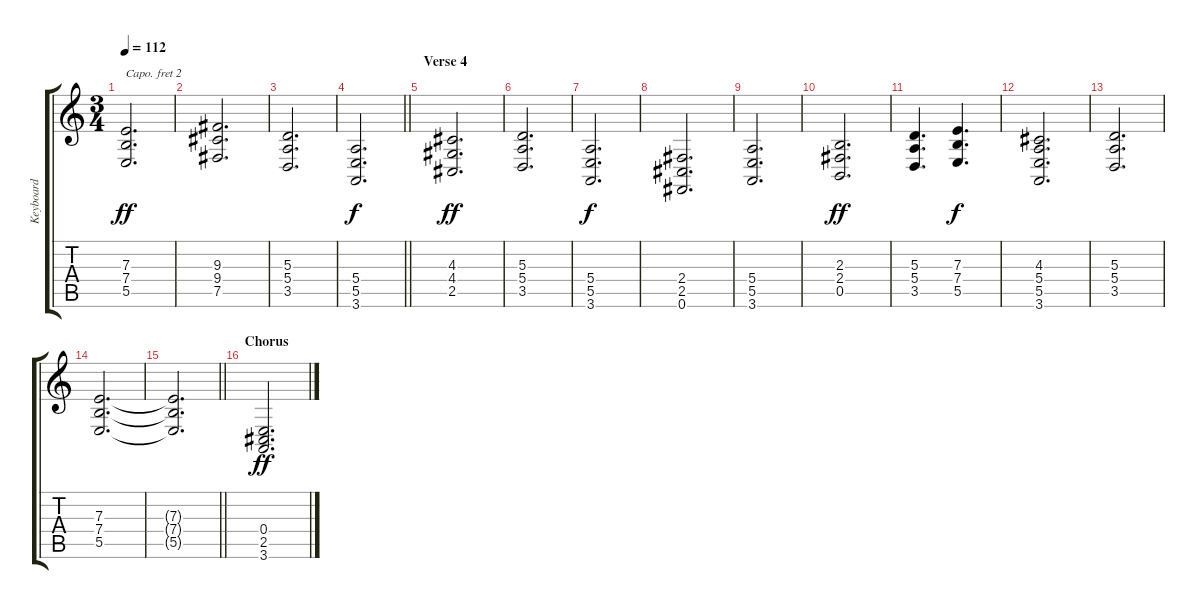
\track ("Keyboard" "Keyboard") {instrument synthstrings1}
\staff {score tabs}
\capo 2
\tuning (E4 B3 G3 D3 A2 E2) {hide}
\ts (3 4)
\tempo 112
\clef g2
\ks c
(7.3 7.4 5.5).2{d dy ff} |
(9.3 9.4 7.5).2{d} |
(5.3 5.4 3.5).2{d} |
\barLineRight lightlight
(5.4 5.5 3.6).2{d dy f} |
\section ("" "Verse 4")
(4.3 4.4 2.5).2{d dy ff} |
(5.3 5.4 3.5).2{d} |
(5.4 5.5 3.6).2{d dy f} |
(2.4 2.5 0.6).2{d} |
(5.4 5.5 3.6).2{d} |
(2.3 2.4 0.5).2{d dy ff} |
(5.3 5.4 3.5).4{d} (7.3 7.4 5.5).4{d dy f} |
(4.3 5.4 5.5 3.6).2{d} |
(5.3 5.4 3.5).2{d} |
(7.3 7.4 5.5).2{d} |
\barLineRight lightlight
(7.3{t} 7.4{t} 5.5{t}).2{d} |
\section ("" "Chorus")
(0.4 2.5 3.6).2{d dy ff}
